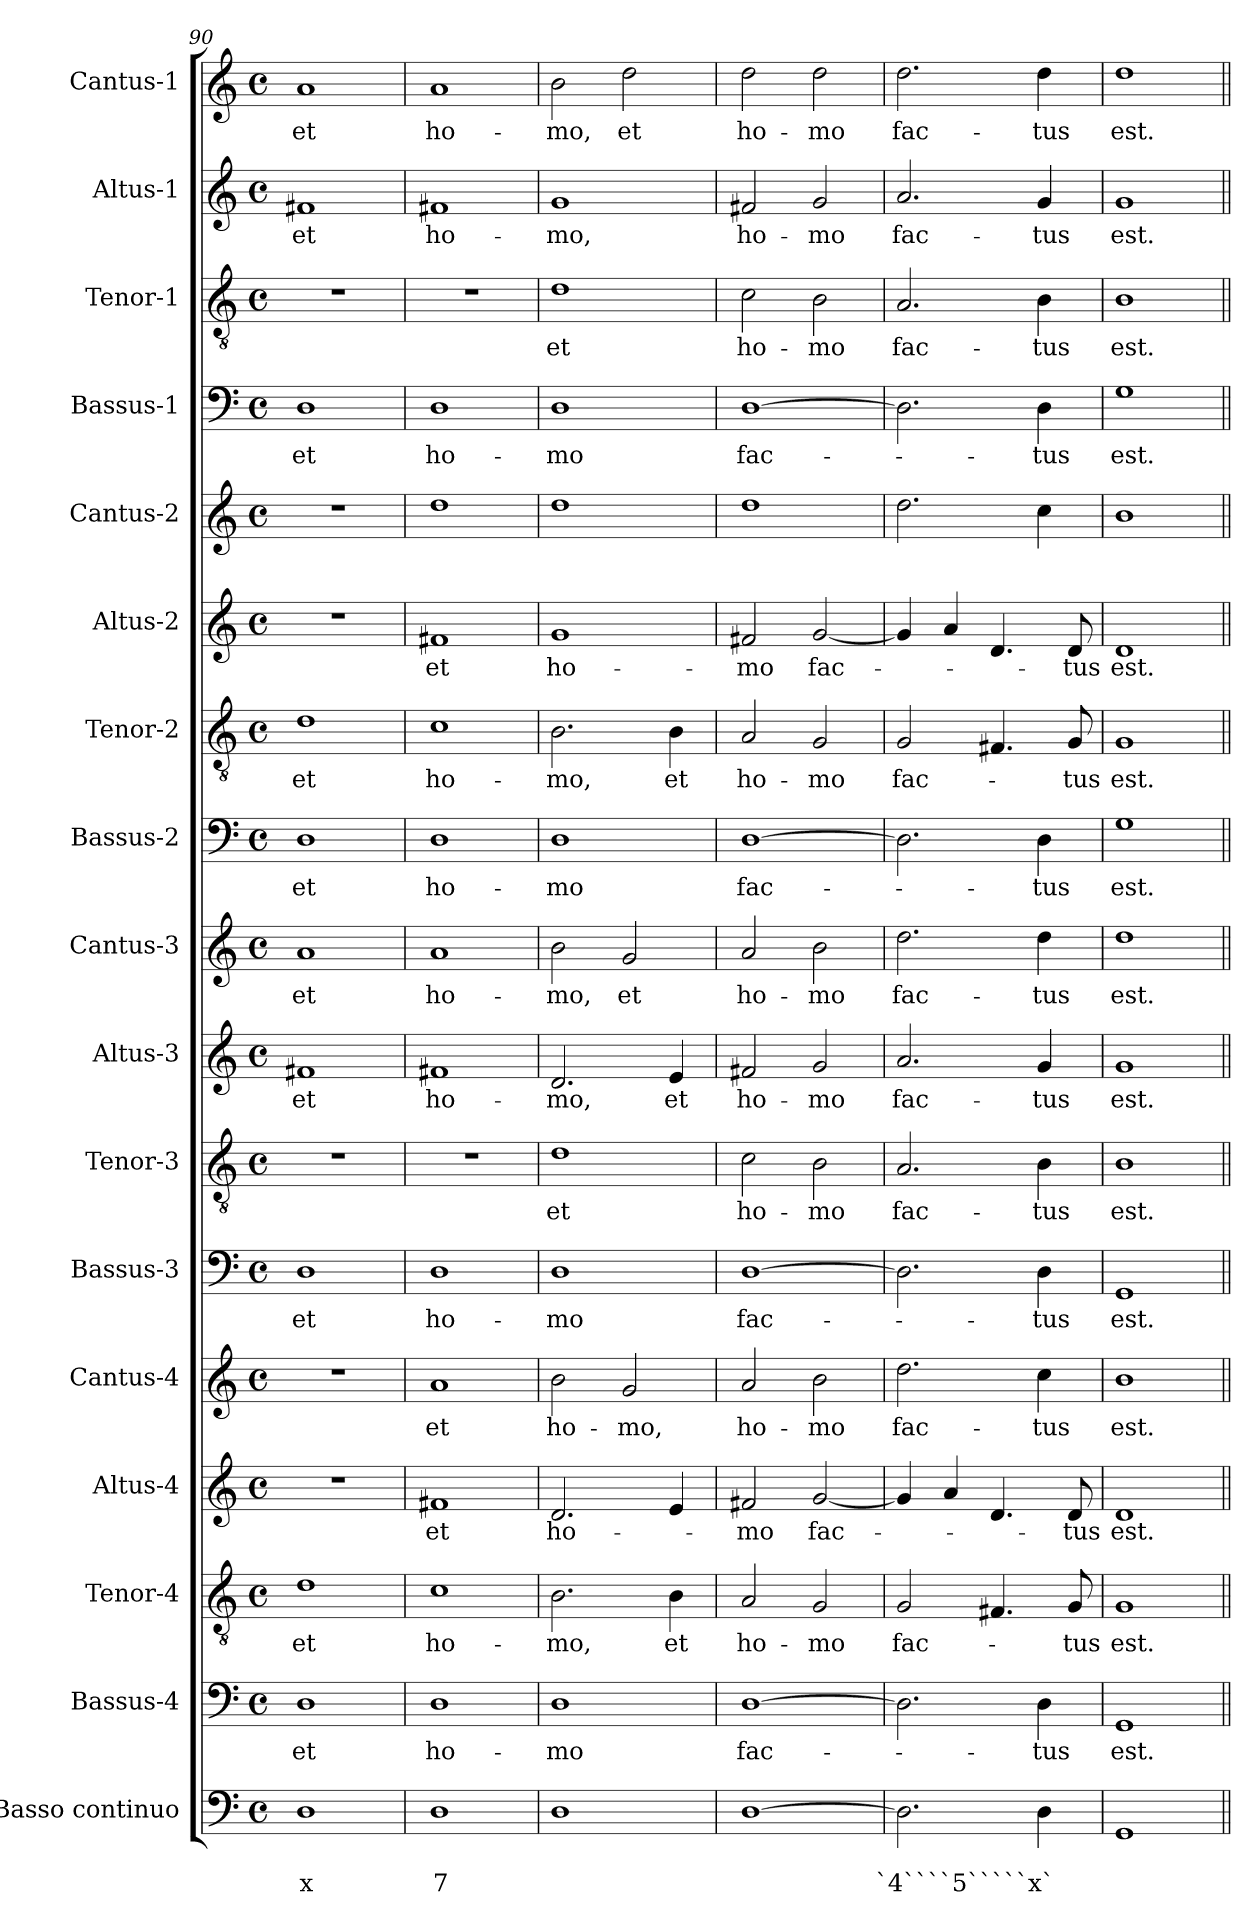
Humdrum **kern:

**kern	**text	**text	**kern	**text	**kern	**text	**kern	**text	**kern	**text	**kern	**text	**kern	**text	**kern	**text	**kern	**text	**kern	**text	**kern	**text	**kern	**text	**kern	**kern	**text	**kern	**text	**kern	**text	**kern	**text
*part17	*part17	*part17	*part16	*part16	*part15	*part15	*part14	*part14	*part13	*part13	*part12	*part12	*part11	*part11	*part10	*part10	*part9	*part9	*part8	*part8	*part7	*part7	*part6	*part6	*part5	*part4	*part4	*part3	*part3	*part2	*part2	*part1	*part1
*staff17	*staff17	*staff17	*staff16	*staff16	*staff15	*staff15	*staff14	*staff14	*staff13	*staff13	*staff12	*staff12	*staff11	*staff11	*staff10	*staff10	*staff9	*staff9	*staff8	*staff8	*staff7	*staff7	*staff6	*staff6	*staff5	*staff4	*staff4	*staff3	*staff3	*staff2	*staff2	*staff1	*staff1
*I"Basso continuo	*	*	*I"Bassus-4	*	*I"Tenor-4	*	*I"Altus-4	*	*I"Cantus-4	*	*I"Bassus-3	*	*I"Tenor-3	*	*I"Altus-3	*	*I"Cantus-3	*	*I"Bassus-2	*	*I"Tenor-2	*	*I"Altus-2	*	*I"Cantus-2	*I"Bassus-1	*	*I"Tenor-1	*	*I"Altus-1	*	*I"Cantus-1	*
*I'BC2	*	*	*I'B4	*	*I'T4	*	*I'A4	*	*I'C4	*	*I'B3	*	*I'T3	*	*I'A3	*	*I'C3	*	*I'B2	*	*I'T2	*	*I'A-2	*	*I'C2	*I'B1	*	*I'T1	*	*I'A1	*	*I'C1	*
*clefF4	*	*	*clefF4	*	*clefGv2	*	*clefG2	*	*clefG2	*	*clefF4	*	*clefGv2	*	*clefG2	*	*clefG2	*	*clefF4	*	*clefGv2	*	*clefG2	*	*clefG2	*clefF4	*	*clefGv2	*	*clefG2	*	*clefG2	*
*k[]	*	*	*k[]	*	*k[]	*	*k[]	*	*k[]	*	*k[]	*	*k[]	*	*k[]	*	*k[]	*	*k[]	*	*k[]	*	*k[]	*	*k[]	*k[]	*	*k[]	*	*k[]	*	*k[]	*
*C:	*	*	*C:	*	*C:	*	*C:	*	*C:	*	*C:	*	*C:	*	*C:	*	*C:	*	*C:	*	*C:	*	*C:	*	*C:	*C:	*	*C:	*	*C:	*	*C:	*
*M4/4	*	*	*M4/4	*	*M4/4	*	*M4/4	*	*M4/4	*	*M4/4	*	*M4/4	*	*M4/4	*	*M4/4	*	*M4/4	*	*M4/4	*	*M4/4	*	*M4/4	*M4/4	*	*M4/4	*	*M4/4	*	*M4/4	*
*met(c)	*	*	*met(c)	*	*met(c)	*	*met(c)	*	*met(c)	*	*met(c)	*	*met(c)	*	*met(c)	*	*met(c)	*	*met(c)	*	*met(c)	*	*met(c)	*	*met(c)	*met(c)	*	*met(c)	*	*met(c)	*	*met(c)	*
=90	=90	=90	=90	=90	=90	=90	=90	=90	=90	=90	=90	=90	=90	=90	=90	=90	=90	=90	=90	=90	=90	=90	=90	=90	=90	=90	=90	=90	=90	=90	=90	=90	=90
!	!	!LO:LY:b	!	!LO:LY:b	!	!LO:LY:b	!	!	!	!	!	!LO:LY:b	!	!	!	!LO:LY:b	!	!LO:LY:b	!	!LO:LY:b	!	!LO:LY:b	!	!	!	!	!LO:LY:b	!	!	!	!LO:LY:b	!	!LO:LY:b
1D	.	x	1D	et	1d	et	1r	.	1r	.	1D	et	1r	.	1f#X	et	1a	et	1D	et	1d	et	1r	.	1r	1D	et	1r	.	1f#X	et	1a	et
=91	=91	=91	=91	=91	=91	=91	=91	=91	=91	=91	=91	=91	=91	=91	=91	=91	=91	=91	=91	=91	=91	=91	=91	=91	=91	=91	=91	=91	=91	=91	=91	=91	=91
!	!	!LO:LY:b	!	!LO:LY:b	!	!LO:LY:b	!	!LO:LY:b	!	!LO:LY:b	!	!LO:LY:b	!	!	!	!LO:LY:b	!	!LO:LY:b	!	!LO:LY:b	!	!LO:LY:b	!	!LO:LY:b	!	!	!LO:LY:b	!	!	!	!LO:LY:b	!	!LO:LY:b
1D	.	7	1D	ho-	1c	ho-	1f#X	et	1a	et	1D	ho-	1r	.	1f#X	ho-	1a	ho-	1D	ho-	1c	ho-	1f#X	et	1dd	1D	ho-	1r	.	1f#X	ho-	1a	ho-
=92	=92	=92	=92	=92	=92	=92	=92	=92	=92	=92	=92	=92	=92	=92	=92	=92	=92	=92	=92	=92	=92	=92	=92	=92	=92	=92	=92	=92	=92	=92	=92	=92	=92
!	!	!	!	!LO:LY:b	!	!LO:LY:b	!	!LO:LY:b	!	!LO:LY:b	!	!LO:LY:b	!	!LO:LY:b	!	!LO:LY:b	!	!LO:LY:b	!	!LO:LY:b	!	!LO:LY:b	!	!LO:LY:b	!	!	!LO:LY:b	!	!LO:LY:b	!	!LO:LY:b	!	!LO:LY:b
1D	.	.	1D	-mo	2.B\	-mo,	2.d/	ho-	2b\	ho-	1D	-mo	1d	et	2.d/	-mo,	2b\	-mo,	1D	-mo	2.B\	-mo,	1g	ho-	1dd	1D	-mo	1d	et	1g	-mo,	2b\	-mo,
!	!	!	!	!	!	!	!	!	!	!LO:LY:b	!	!	!	!	!	!	!	!LO:LY:b	!	!	!	!	!	!	!	!	!	!	!	!	!	!	!LO:LY:b
.	.	.	.	.	.	.	.	.	2g/	-mo,	.	.	.	.	.	.	2g/	et	.	.	.	.	.	.	.	.	.	.	.	.	.	2dd\	et
!	!	!	!	!	!	!LO:LY:b	!	!	!	!	!	!	!	!	!	!LO:LY:b	!	!	!	!	!	!LO:LY:b	!	!	!	!	!	!	!	!	!	!	!
.	.	.	.	.	4B\	et	4e/	.	.	.	.	.	.	.	4e/	et	.	.	.	.	4B\	et	.	.	.	.	.	.	.	.	.	.	.
=93	=93	=93	=93	=93	=93	=93	=93	=93	=93	=93	=93	=93	=93	=93	=93	=93	=93	=93	=93	=93	=93	=93	=93	=93	=93	=93	=93	=93	=93	=93	=93	=93	=93
!	!	!	!	!LO:LY:b	!	!LO:LY:b	!	!LO:LY:b	!	!LO:LY:b	!	!LO:LY:b	!	!LO:LY:b	!	!LO:LY:b	!	!LO:LY:b	!	!LO:LY:b	!	!LO:LY:b	!	!LO:LY:b	!	!	!LO:LY:b	!	!LO:LY:b	!	!LO:LY:b	!	!LO:LY:b
[1D	.	.	[1D	fac-	2A/	ho-	2f#X/	-mo	2a/	ho-	[1D	fac-	2c\	ho-	2f#X/	ho-	2a/	ho-	[1D	fac-	2A/	ho-	2f#X/	-mo	1dd	[1D	fac-	2c\	ho-	2f#X/	ho-	2dd\	ho-
!	!	!	!	!	!	!LO:LY:b	!	!LO:LY:b	!	!LO:LY:b	!	!	!	!LO:LY:b	!	!LO:LY:b	!	!LO:LY:b	!	!	!	!LO:LY:b	!	!LO:LY:b	!	!	!	!	!LO:LY:b	!	!LO:LY:b	!	!LO:LY:b
.	.	.	.	.	2G/	-mo	[2g/	fac-	2b\	-mo	.	.	2B\	-mo	2g/	-mo	2b\	-mo	.	.	2G/	-mo	[2g/	fac-	.	.	.	2B\	-mo	2g/	-mo	2dd\	-mo
=94	=94	=94	=94	=94	=94	=94	=94	=94	=94	=94	=94	=94	=94	=94	=94	=94	=94	=94	=94	=94	=94	=94	=94	=94	=94	=94	=94	=94	=94	=94	=94	=94	=94
!	!	!LO:LY:b	!	!	!	!LO:LY:b	!	!	!	!LO:LY:b	!	!	!	!LO:LY:b	!	!LO:LY:b	!	!LO:LY:b	!	!	!	!LO:LY:b	!	!	!	!	!	!	!LO:LY:b	!	!LO:LY:b	!	!LO:LY:b
2.D\]	.	`4````5`````x`	2.D\]	.	2G/	fac-	4g/]	.	2.dd\	fac-	2.D\]	.	2.A/	fac-	2.a/	fac-	2.dd\	fac-	2.D\]	.	2G/	fac-	4g/]	.	2.dd\	2.D\]	.	2.A/	fac-	2.a/	fac-	2.dd\	fac-
.	.	.	.	.	.	.	4a/	.	.	.	.	.	.	.	.	.	.	.	.	.	.	.	4a/	.	.	.	.	.	.	.	.	.	.
.	.	.	.	.	4.F#X/	.	4.d/	.	.	.	.	.	.	.	.	.	.	.	.	.	4.F#X/	.	4.d/	.	.	.	.	.	.	.	.	.	.
!	!	!	!	!LO:LY:b	!	!	!	!	!	!LO:LY:b	!	!LO:LY:b	!	!LO:LY:b	!	!LO:LY:b	!	!LO:LY:b	!	!LO:LY:b	!	!	!	!	!	!	!LO:LY:b	!	!LO:LY:b	!	!LO:LY:b	!	!LO:LY:b
4D\	.	.	4D\	-tus	.	.	.	.	4cc\	-tus	4D\	-tus	4B\	-tus	4g/	-tus	4dd\	-tus	4D\	-tus	.	.	.	.	4cc\	4D\	-tus	4B\	-tus	4g/	-tus	4dd\	-tus
!	!	!	!	!	!	!LO:LY:b	!	!LO:LY:b	!	!	!	!	!	!	!	!	!	!	!	!	!	!LO:LY:b	!	!LO:LY:b	!	!	!	!	!	!	!	!	!
.	.	.	.	.	8G/	-tus	8d/	-tus	.	.	.	.	.	.	.	.	.	.	.	.	8G/	-tus	8d/	-tus	.	.	.	.	.	.	.	.	.
=95	=95	=95	=95	=95	=95	=95	=95	=95	=95	=95	=95	=95	=95	=95	=95	=95	=95	=95	=95	=95	=95	=95	=95	=95	=95	=95	=95	=95	=95	=95	=95	=95	=95
!	!	!	!	!LO:LY:b	!	!LO:LY:b	!	!LO:LY:b	!	!LO:LY:b	!	!LO:LY:b	!	!LO:LY:b	!	!LO:LY:b	!	!LO:LY:b	!	!LO:LY:b	!	!LO:LY:b	!	!LO:LY:b	!	!	!LO:LY:b	!	!LO:LY:b	!	!LO:LY:b	!	!LO:LY:b
1GG	.	.	1GG	est.	1G	est.	1d	est.	1b	est.	1GG	est.	1B	est.	1g	est.	1dd	est.	1G	est.	1G	est.	1d	est.	1b	1G	est.	1B	est.	1g	est.	1dd	est.
=||	=||	=||	=||	=||	=||	=||	=||	=||	=||	=||	=||	=||	=||	=||	=||	=||	=||	=||	=||	=||	=||	=||	=||	=||	=||	=||	=||	=||	=||	=||	=||	=||	=||
*-	*-	*-	*-	*-	*-	*-	*-	*-	*-	*-	*-	*-	*-	*-	*-	*-	*-	*-	*-	*-	*-	*-	*-	*-	*-	*-	*-	*-	*-	*-	*-	*-	*-
